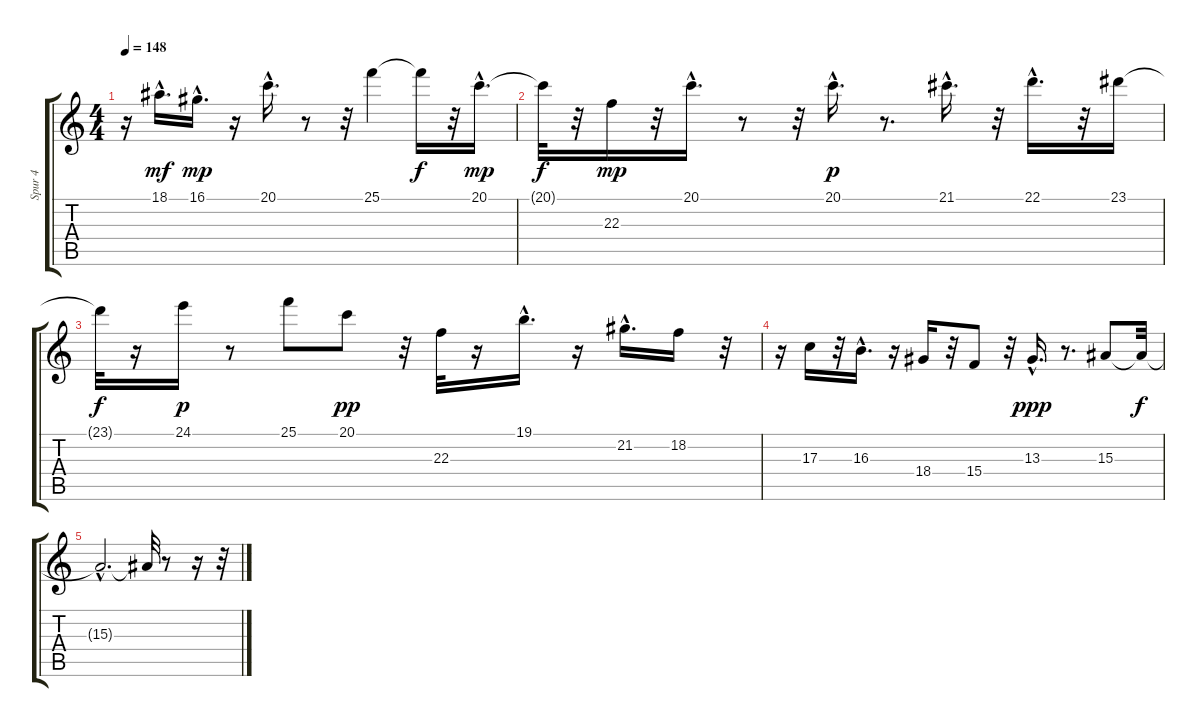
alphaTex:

\track ("Spur 4" "Spur 4") {instrument tenorsax}
\staff {score tabs}
\tuning (E4 B3 G3 D3 A2 E2) {hide}
\ts (4 4)
\tempo 148
\clef g2
\ks c
r.16{dy mf} 18.1{hac}.16{d} 16.1{hac}.16{d dy mp} r.16 20.1{hac}.16{d} r.8 r.32 25.1.4 25.1{t}.16{dy f} r.32 20.1{hac}.16{d dy mp} |
20.1{t}.32{dy f} r.32 22.3.16{dy mp} r.32 20.1{hac}.16{d} r.8 r.32 20.1{hac}.16{d dy p} r.8{d} 21.1{hac}.16{d} r.32 22.1{hac}.16{d} r.32 23.1.16 |
23.1{t}.32{dy f} r.16 24.1.16{dy p} r.8 25.1.8 20.1.8{dy pp} r.32 22.3.32 r.16 19.1{hac}.16{d} r.16 21.2{hac}.16{d} 18.2.16 r.32 |
r.16 17.3.16 r.32 16.3{hac}.16{d} r.16 18.4.16 r.32 15.4.8 r.32 13.3{hac}.16{d dy ppp} r.8{d} 15.3.8 15.3{t}.32{dy f} |
15.3{hac t}.2{d} 15.3{t}.32 r.8 r.16 r.32
